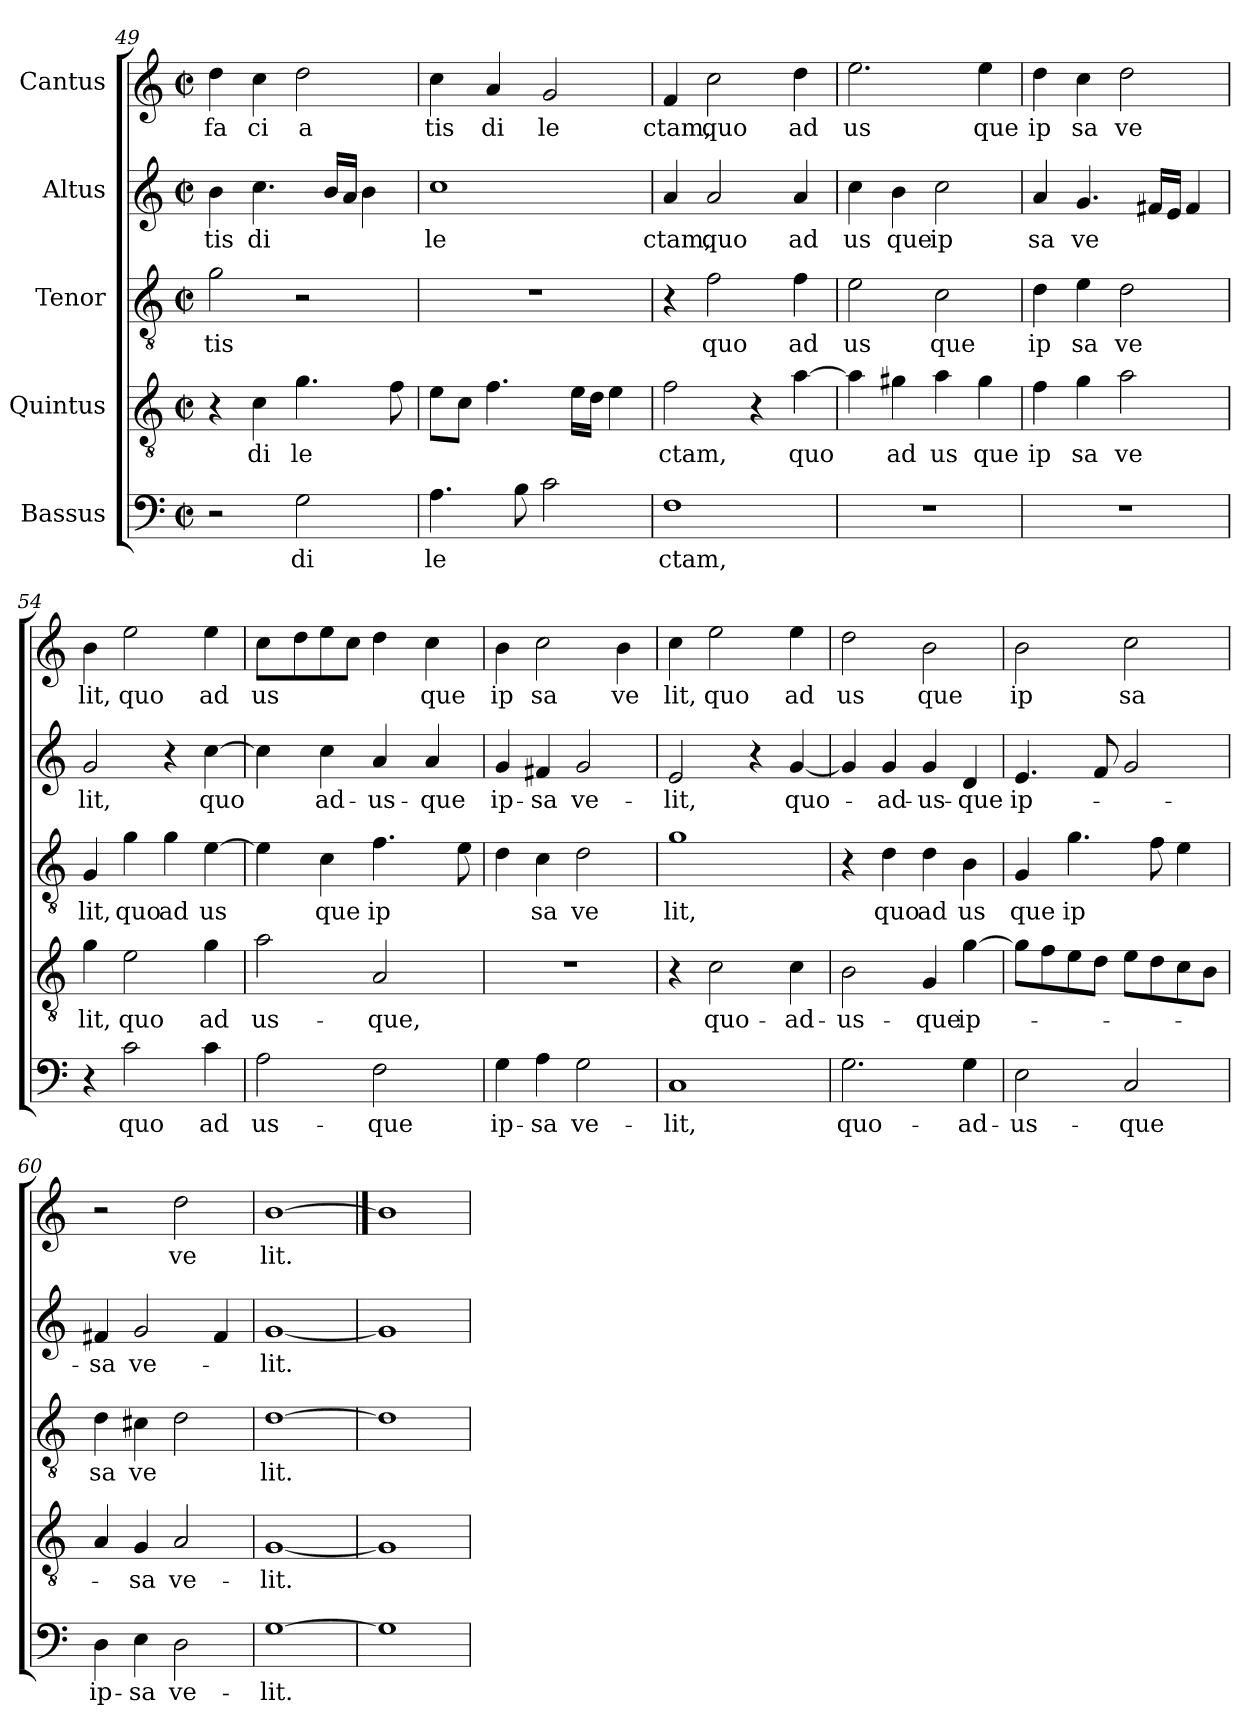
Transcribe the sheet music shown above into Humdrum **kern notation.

**kern	**text	**kern	**text	**kern	**text	**kern	**text	**kern	**text
*part5	*part5	*part4	*part4	*part3	*part3	*part2	*part2	*part1	*part1
*staff5	*staff5	*staff4	*staff4	*staff3	*staff3	*staff2	*staff2	*staff1	*staff1
*I"Bassus	*	*I"Quintus	*	*I"Tenor	*	*I"Altus	*	*I"Cantus	*
*clefF4	*	*clefGv2	*	*clefGv2	*	*clefG2	*	*clefG2	*
*M2/2	*	*M2/2	*	*M2/2	*	*M2/2	*	*M2/2	*
*met(c|)	*	*met(c|)	*	*met(c|)	*	*met(c|)	*	*met(c|)	*
=49	=49	=49	=49	=49	=49	=49	=49	=49	=49
!	!	!	!	!	!LO:LY:b:cj	!	!LO:LY:b:cj	!	!LO:LY:b:cj
2r	.	4r	.	2g\	tis	4b\	tis	4dd\	fa
!	!	!	!LO:LY:b:cj	!	!	!	!LO:LY:b:cj	!	!LO:LY:b:cj
.	.	4c\	di	.	.	4.cc\	di	4cc\	ci
!	!LO:LY:b:cj	!	!LO:LY:b:cj	!	!	!	!	!	!LO:LY:b:cj
2G\	di	4.g\	le	2r	.	.	.	2dd\	a
.	.	.	.	.	.	16b/L	.	.	.
.	.	.	.	.	.	16a/J	.	.	.
.	.	.	.	.	.	4b\	.	.	.
.	.	8f\	.	.	.	.	.	.	.
=50	=50	=50	=50	=50	=50	=50	=50	=50	=50
!	!LO:LY:b:cj	!	!	!	!	!	!LO:LY:b:cj	!	!LO:LY:b:cj
4.A\	le	8e\L	.	1r	.	1cc	le	4cc\	tis
.	.	8c\J	.	.	.	.	.	.	.
!	!	!	!	!	!	!	!	!	!LO:LY:b:cj
.	.	4.f\	.	.	.	.	.	4a/	di
8B\	.	.	.	.	.	.	.	.	.
!	!	!	!	!	!	!	!	!	!LO:LY:b:cj
2c\	.	.	.	.	.	.	.	2g/	le
.	.	16e\L	.	.	.	.	.	.	.
.	.	16d\J	.	.	.	.	.	.	.
.	.	4e\	.	.	.	.	.	.	.
=51	=51	=51	=51	=51	=51	=51	=51	=51	=51
!	!LO:LY:b:cj	!	!LO:LY:b:cj	!	!	!	!LO:LY:b:cj	!	!LO:LY:b:cj
1F	ctam,	2f\	ctam,	4r	.	4a/	ctam,	4f/	ctam,
!	!	!	!	!	!LO:LY:b:cj	!	!LO:LY:b:cj	!	!LO:LY:b:cj
.	.	.	.	2f\	quo	2a/	quo	2cc\	quo
.	.	4r	.	.	.	.	.	.	.
!	!	!	!LO:LY:b	!	!LO:LY:b:cj	!	!LO:LY:b:cj	!	!LO:LY:b:cj
.	.	[>4a\	quo	4f\	ad	4a/	ad	4dd\	ad
=52	=52	=52	=52	=52	=52	=52	=52	=52	=52
!	!	!	!	!	!LO:LY:b:cj	!	!LO:LY:b:cj	!	!LO:LY:b:cj
1r	.	4a\]	.	2e\	us	4cc\	us	2.ee\	us
!	!	!	!LO:LY:b:cj	!	!	!	!LO:LY:b:cj	!	!
.	.	4g#\	ad	.	.	4b\	que	.	.
!	!	!	!LO:LY:b:cj	!	!LO:LY:b:cj	!	!LO:LY:b:cj	!	!
.	.	4a\	us	2c\	que	2cc\	ip	.	.
!	!	!	!LO:LY:b:cj	!	!	!	!	!	!LO:LY:b:cj
.	.	4g#\	que	.	.	.	.	4ee\	que
=53	=53	=53	=53	=53	=53	=53	=53	=53	=53
!	!	!	!LO:LY:b:cj	!	!LO:LY:b:cj	!	!LO:LY:b:cj	!	!LO:LY:b:cj
1r	.	4f\	ip	4d\	ip	4a/	sa	4dd\	ip
!	!	!	!LO:LY:b:cj	!	!LO:LY:b:cj	!	!LO:LY:b:cj	!	!LO:LY:b:cj
.	.	4g\	sa	4e\	sa	4.g/	ve	4cc\	sa
!	!	!	!LO:LY:b:cj	!	!LO:LY:b:cj	!	!	!	!LO:LY:b:cj
.	.	2a\	ve	2d\	ve	.	.	2dd\	ve
.	.	.	.	.	.	16f#/L	.	.	.
.	.	.	.	.	.	16e/J	.	.	.
.	.	.	.	.	.	4f#/	.	.	.
=54	=54	=54	=54	=54	=54	=54	=54	=54	=54
!	!	!	!LO:LY:b:cj	!	!LO:LY:b:cj	!	!LO:LY:b:cj	!	!LO:LY:b:cj
4r	.	4g\	lit,	4G/	lit,	2g/	lit,	4b\	lit,
!	!LO:LY:b:cj	!	!LO:LY:b:cj	!	!LO:LY:b:cj	!	!	!	!LO:LY:b:cj
2c\	quo	2e\	quo	4g\	quo	.	.	2ee\	quo
!	!	!	!	!	!LO:LY:b:cj	!	!	!	!
.	.	.	.	4g\	ad	4r	.	.	.
!	!LO:LY:b:cj	!	!LO:LY:b:cj	!	!LO:LY:b:cj	!	!LO:LY:b	!	!LO:LY:b:cj
4c\	ad	4g\	ad	[>4e\	us	[<4cc\	quo	4ee\	ad
!!LO:LB:g=z
=55	=55	=55	=55	=55	=55	=55	=55	=55	=55
!	!LO:LY:b:cj	!	!LO:LY:b:cj	!	!	!	!	!	!LO:LY:b:cj
*	*	*	*	*^	*	*^	*	*	*
2A\	us-	2a\	us-	4e\]	64ryy	.	4cc\]	32ryy	.	8cc\L	us
.	.	.	.	.	2ryy	.	.	.	.	.	.
.	.	.	.	.	.	.	.	2ryy	.	.	.
.	.	.	.	.	.	.	.	.	.	8dd\	.
!	!	!	!	!	!	!LO:LY:b:cj	!	!	!LO:LY:b:cj	!	!
.	.	.	.	4c\	.	que	4cc\	.	ad-	8ee\	.
.	.	.	.	.	.	.	.	.	.	8cc\J	.
!	!LO:LY:b:cj	!	!LO:LY:b:cj	!	!	!LO:LY:b:cj	!	!	!LO:LY:b:cj	!	!
2F\	-que	2A/	-que,	4.f\	.	ip	4a/	.	-us-	4dd\	.
.	.	.	.	.	4ryy	.	.	.	.	.	.
.	.	.	.	.	.	.	.	4...ryy	.	.	.
!	!	!	!	!	!	!	!	!	!LO:LY:b:cj	!	!LO:LY:b:cj
.	.	.	.	.	.	.	4a/	.	-que	4cc\	que
.	.	.	.	.	8...ryy	.	.	.	.	.	.
.	.	.	.	8e\	.	.	.	.	.	.	.
=56	=56	=56	=56	=56	=56	=56	=56	=56	=56	=56	=56
!	!LO:LY:b:cj	!	!	!	!	!	!	!	!LO:LY:b:cj	!	!LO:LY:b:cj
*	*	*	*	*v	*v	*	*	*	*	*	*
*	*	*	*	*	*	*v	*v	*	*	*
4G\	ip-	1r	.	4d\	.	4g/	ip-	4b\	ip
!	!LO:LY:b:cj	!	!	!	!LO:LY:b:cj	!	!LO:LY:b:cj	!	!LO:LY:b:cj
4A\	-sa	.	.	4c\	sa	4f#/	-sa	2cc\	sa
!	!LO:LY:b:cj	!	!	!	!LO:LY:b:cj	!	!LO:LY:b:cj	!	!
2G\	ve-	.	.	2d\	ve	2g/	ve-	.	.
!	!	!	!	!	!	!	!	!	!LO:LY:b:cj
.	.	.	.	.	.	.	.	4b\	ve
=57	=57	=57	=57	=57	=57	=57	=57	=57	=57
!	!LO:LY:b:cj	!	!	!	!LO:LY:b:cj	!	!LO:LY:b:cj	!	!LO:LY:b:cj
1C	-lit,	4r	.	1g	lit,	2e/	-lit,	4cc\	lit,
!	!	!	!LO:LY:b:cj	!	!	!	!	!	!LO:LY:b:cj
.	.	2c\	quo-	.	.	.	.	2ee\	quo
.	.	.	.	.	.	4r	.	.	.
!	!	!	!LO:LY:b:cj	!	!	!	!LO:LY:b	!	!LO:LY:b:cj
.	.	4c\	-ad-	.	.	[<4g/	quo-	4ee\	ad
=58	=58	=58	=58	=58	=58	=58	=58	=58	=58
!	!LO:LY:b:cj	!	!LO:LY:b:cj	!	!	!	!	!	!LO:LY:b:cj
2.G\	quo-	2B\	-us-	4r	.	4g/]	.	2dd\	us
!	!	!	!	!	!LO:LY:b:cj	!	!LO:LY:b:cj	!	!
.	.	.	.	4d\	quo	4g/	-ad-	.	.
!	!	!	!LO:LY:b:cj	!	!LO:LY:b:cj	!	!LO:LY:b:cj	!	!LO:LY:b:cj
.	.	4G/	-que	4d\	ad	4g/	-us-	2b\	que
!	!LO:LY:b:cj	!	!LO:LY:b:cj	!	!LO:LY:b:cj	!	!LO:LY:b:cj	!	!
4G\	-ad-	[>4g\	ip-	4B\	us	4d/	-que	.	.
=59	=59	=59	=59	=59	=59	=59	=59	=59	=59
!	!LO:LY:b:cj	!	!	!	!LO:LY:b:cj	!	!LO:LY:b:cj	!	!LO:LY:b:cj
2E\	-us-	8g\L]	.	4G/	que	4.e/	ip-	2b\	ip
.	.	8f\	.	.	.	.	.	.	.
!	!	!	!	!	!LO:LY:b:cj	!	!	!	!
.	.	8e\	.	4.g\	ip	.	.	.	.
.	.	8d\J	.	.	.	8f/	.	.	.
!	!LO:LY:b:cj	!	!	!	!	!	!	!	!LO:LY:b:cj
2C/	-que	8e\L	.	.	.	2g/	.	2cc\	sa
.	.	8d\	.	8f\	.	.	.	.	.
.	.	8c\	.	4e\	.	.	.	.	.
.	.	8B\J	.	.	.	.	.	.	.
=60	=60	=60	=60	=60	=60	=60	=60	=60	=60
!	!LO:LY:b:cj	!	!	!	!LO:LY:b:cj	!	!LO:LY:b:cj	!	!
4D\	ip-	4A/	.	4d\	sa	4f#X/	-sa	2r	.
!	!LO:LY:b:cj	!	!LO:LY:b:cj	!	!LO:LY:b:cj	!	!LO:LY:b:cj	!	!
4E\	-sa	4G/	-sa	4c#\	ve	2g/	ve-	.	.
!	!LO:LY:b:cj	!	!LO:LY:b:cj	!	!	!	!	!	!LO:LY:b:cj
2D\	ve-	2A/	ve-	2d\	.	.	.	2dd\	ve
.	.	.	.	.	.	4f#/	.	.	.
=61	=61	=61	=61	=61	=61	=61	=61	=61	=61
!	!LO:LY:b:cj	!	!LO:LY:b:cj	!	!LO:LY:b:cj	!	!LO:LY:b:cj	!	!LO:LY:b:cj
[1G	-lit.	[1G	-lit.	[1d	lit.	[1g	-lit.	[1b	lit.
=62	==62	=62	==62	=62	==62	=62	==62	==62	==62
1G]	.	1G]	.	1d]	.	1g]	.	1b]	.
=	=	=	=	=	=	=	=	=	=
*-	*-	*-	*-	*-	*-	*-	*-	*-	*-
